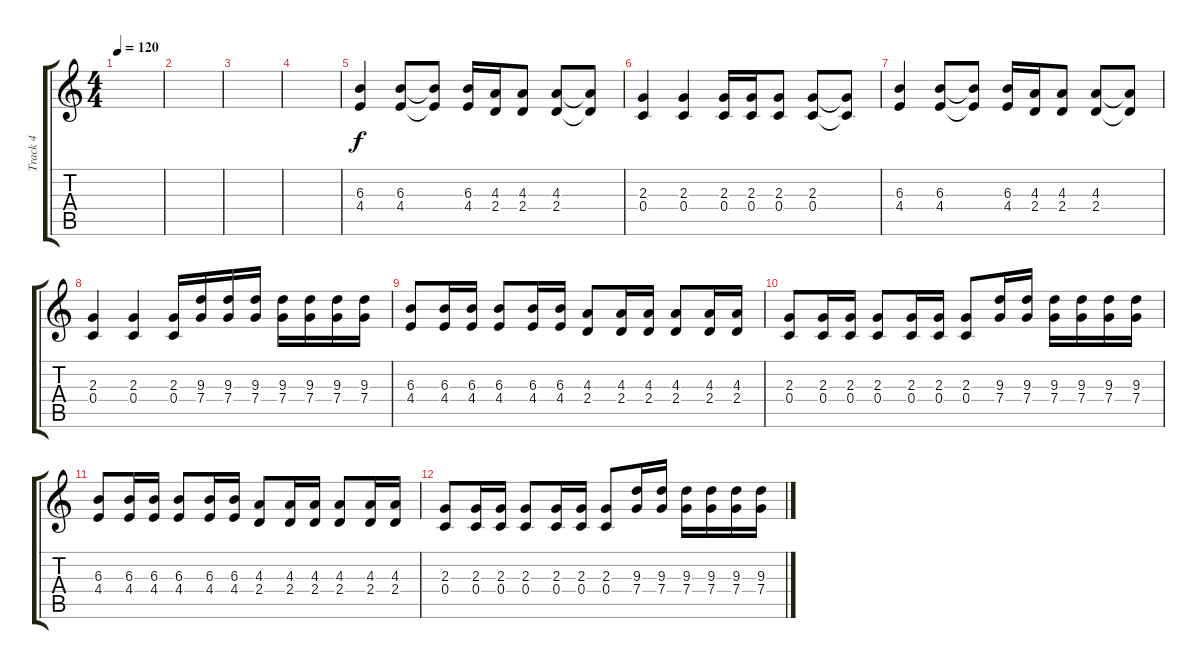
\track ("Track 4" "Track 4") {instrument distortionguitar}
\staff {score tabs}
\tuning (D4 A3 F3 C3 G2 C2) {hide}
\ts (4 4)
\tempo 120
\clef g2
\ks c
|
|
|
|
(6.3 4.4).4 (6.3 4.4).8 (6.3{t} 4.4{t}).8 (6.3 4.4).16 (4.3 2.4).16 (4.3 2.4).8 (4.3 2.4).8 (4.3{t} 2.4{t}).8 |
(2.3 0.4).4 (2.3 0.4).4 (2.3 0.4).16 (2.3 0.4).16 (2.3 0.4).8 (2.3 0.4).8 (2.3{t} 0.4{t}).8 |
(6.3 4.4).4 (6.3 4.4).8 (6.3{t} 4.4{t}).8 (6.3 4.4).16 (4.3 2.4).16 (4.3 2.4).8 (4.3 2.4).8 (4.3{t} 2.4{t}).8 |
(2.3 0.4).4 (2.3 0.4).4 (2.3 0.4).16 (9.3 7.4).16 (9.3 7.4).16 (9.3 7.4).16 (9.3 7.4).16 (9.3 7.4).16 (9.3 7.4).16 (9.3 7.4).16 |
(6.3 4.4).8 (6.3 4.4).16 (6.3 4.4).16 (6.3 4.4).8 (6.3 4.4).16 (6.3 4.4).16 (4.3 2.4).8 (4.3 2.4).16 (4.3 2.4).16 (4.3 2.4).8 (4.3 2.4).16 (4.3 2.4).16 |
(2.3 0.4).8 (2.3 0.4).16 (2.3 0.4).16 (2.3 0.4).8 (2.3 0.4).16 (2.3 0.4).16 (2.3 0.4).8 (9.3 7.4).16 (9.3 7.4).16 (9.3 7.4).16 (9.3 7.4).16 (9.3 7.4).16 (9.3 7.4).16 |
(6.3 4.4).8 (6.3 4.4).16 (6.3 4.4).16 (6.3 4.4).8 (6.3 4.4).16 (6.3 4.4).16 (4.3 2.4).8 (4.3 2.4).16 (4.3 2.4).16 (4.3 2.4).8 (4.3 2.4).16 (4.3 2.4).16 |
(2.3 0.4).8 (2.3 0.4).16 (2.3 0.4).16 (2.3 0.4).8 (2.3 0.4).16 (2.3 0.4).16 (2.3 0.4).8 (9.3 7.4).16 (9.3 7.4).16 (9.3 7.4).16 (9.3 7.4).16 (9.3 7.4).16 (9.3 7.4).16
